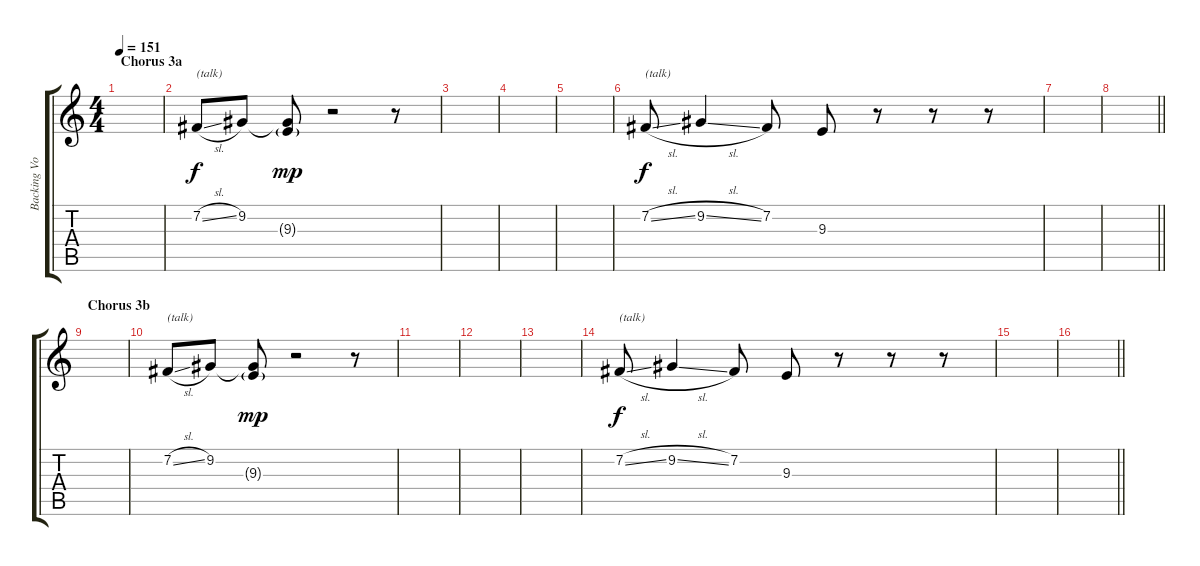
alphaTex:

\track ("Backing Vocals (Kele Okereke)" "Backing Vo") {instrument synthvoice}
\staff {score tabs}
\tuning (E4 B3 G3 D3 A2 E2) {hide}
\ts (4 4)
\section ("" "Chorus 3a")
\tempo 151
\clef g2
\ks c
|
7.2{sl}.8{txt "(talk)" dy f} 9.2.8 (9.2{t} 9.3{g}).8{dy mp} r.2 r.8{volume 0} |
|
|
|
7.2{sl}.8{txt "(talk)" dy f} 9.2{sl}.4 7.2.8 9.3.8 r.8{volume 0} r.8 r.8 |
|
\barLineRight lightlight
|
\section ("" "Chorus 3b")
|
7.2{sl}.8{txt "(talk)"} 9.2.8 (9.2{t} 9.3{g}).8{dy mp} r.2 r.8{volume 0} |
|
|
|
7.2{sl}.8{txt "(talk)" dy f} 9.2{sl}.4 7.2.8 9.3.8 r.8{volume 0} r.8 r.8 |
|
\barLineRight lightlight
